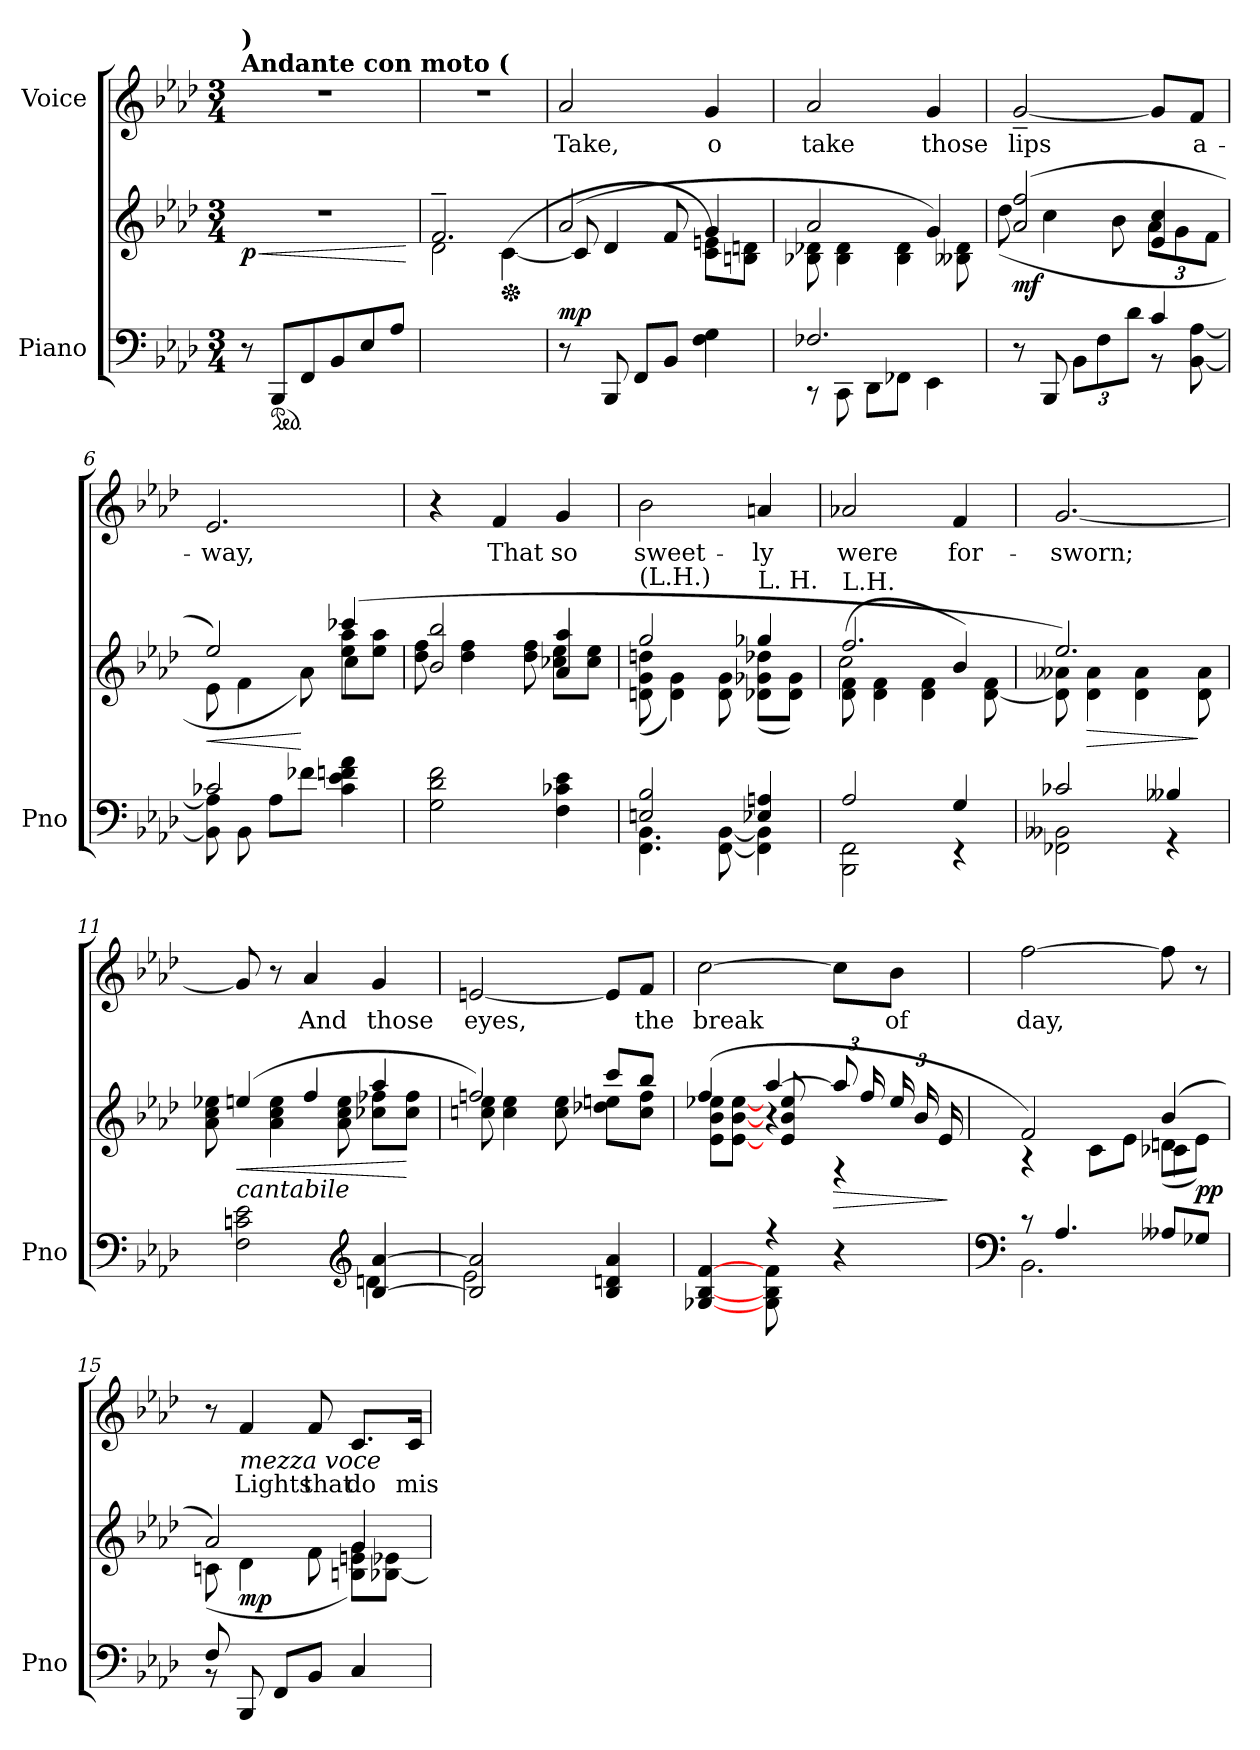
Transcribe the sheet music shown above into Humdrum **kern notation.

**kern	**kern	**dynam	**kern	**text
*part2	*part2	*part2	*part1	*part1
*staff3	*staff2	*staff2/3	*staff1	*staff1
*I"Piano	*	*	*I"Voice	*
*I'Pno	*	*	*	*
*clefF4	*clefG2	*	*clefG2	*
*k[b-e-a-d-]	*k[b-e-a-d-]	*	*k[b-e-a-d-]	*
*M3/4	*M3/4	*	*M3/4	*
*MM72	*MM72	*	*MM72	*
=1	=1	=1	=1	=1
!	!	!	!LO:TX:a:B:t=Andante con moto  (	!
!	!	!	!LO:TX:a:B:t=)	!
!	!	!LO:HP:b	!	!
!	!	!LO:DY:n=1:b	!	!
8r	2.r	< p	2.r	.
*ped	*	*	*	*
(<8BBB-/L	.	.	.	.
8FF/	.	.	.	.
8BB-/	.	.	.	.
8E-/	.	.	.	.
8A-/J	.	.	.	.
.	.	[	.	.
=2	=2	=2	=2	=2
*	*^	*	*	*
2.ryy	2.f~>/	2d-\	.	2.r	.
*	*Xped	*	*	*	*
.	.	(<[<4c\)	.	.	.
=3	=3	=3	=3	=3	=3
!	!	!	!LO:DY:a=2	!	!LO:LY:b
8r	(2a-/	8c/]	mp	2a-/	Take,
8BBB-/	.	4d-/	.	.	.
8FF/L	.	.	.	.	.
8BB-/J	.	8f/	.	.	.
!	!	!	!	!	!LO:LY:b
4F\ 4G\	4g/	8c\ 8en\L)	.	4g/	o
.	.	8Bn\ 8dn\J	.	.	.
=4	=4	=4	=4	=4	=4
*^	*	*	*	*	*
!	!	!	!	!	!	!LO:LY:b
2.F-X/	8r	2a-/	8B-X\ 8d-X\	.	2a-/	take
.	8CC\	.	4B-\ 4d-\	.	.	.
.	8DD-\L	.	.	.	.	.
.	8FF-X\J	.	4B-\ 4d-\	.	.	.
!	!	!	!	!	!	!LO:LY:b
.	4EE-\	4g/)	.	.	4g/	those
.	.	.	8B--X\ 8d-\	.	.	.
!!LO:LB:g=z
=5	=5	=5	=5	=5	=5	=5
!	!	!	!	!LO:DY:b	!	!LO:LY:b
8r	2ryy	(2a-/ 2ff/	(8dd-\	mf	[2g~>/	lips
8BBB-/	.	.	4cc\	.	.	.
*Xbrackettup	*	*	*	*	*	*
12BB-\L	.	.	.	.	.	.
12F\	.	.	.	.	.	.
.	.	.	8b-\	.	.	.
12d-\J	.	.	.	.	.	.
*	*	*	*Xbrackettup	*	*	*
4c/	8r	4e-/ 4cc/	12a-\L	.	8g/L]	.
.	.	.	12g\	.	.	.
!	!	!	!	!	!	!LO:LY:b
.	[8BB-\ [8A-\	.	.	.	8f/J	a-
.	.	.	12f\J	.	.	.
=6	=6	=6	=6	=6	=6	=6
!	!	!	!	!LO:HP:b	!	!LO:LY:b
*	*	*	*^	*	*	*
2c-X/	8BB-\] 8A-\]	2ee-/)	8e-\	2ryy	<	2.e-/	-way,
.	8BB-\	.	4f\	.	.	.	.
.	8A-\L	.	.	.	.	.	.
.	8f-X\J	.	8a-\)	.	[	.	.
4c-\ 4e-\ 4fn\ 4a-\	4ryy	(4ccc-X/	8ee-\ 8aa-\L	4cc\	.	.	.
.	.	.	8ee-\ 8aa-\J	.	.	.	.
*v	*v	*	*	*	*	*	*
*	*	*v	*v	*	*	*
=7	=7	=7	=7	=7	=7
2G\ 2d-\ 2f\	2b-/ 2bb-/	8dd-\ 8ff\	.	4r	.
.	.	4dd-\ 4ff\	.	.	.
!	!	!	!	!	!LO:LY:b
.	.	.	.	4f/	That
.	.	8dd-\ 8ff\	.	.	.
!	!	!	!	!	!LO:LY:b
4F\ 4c-X\ 4e-\	4a-/ 4aa-/	8cc-X\ 8ee-\L	.	4g/	so
.	.	8cc-\ 8ee-\J	.	.	.
=8	=8	=8	=8	=8	=8
*^	*	*	*	*	*
!	!	!LO:TX:a:t=(L.H.)	!	!	!	!
!	!	!	!	!	!	!LO:LY:b
2En/ 2B-/	4.FF\ 4.BB-\	2gg/	(>8dn\ 8g\ 8ddn\	.	2b-\	sweet-
.	.	.	4d\ 4g\)	.	.	.
.	[8FF\ [8BB-\	.	8d\ 8g\	.	.	.
!	!	!LO:TX:a:t=L. H.	!	!	!	!
!	!	!	!	!	!	!LO:LY:b
4E-X/ 4An/	4FF\] 4BB-\]	4gg-X/	(>8d-X\ 8g-X\ 8dd-X\L	.	4an/	-ly
.	.	.	8d-\ 8g-\J)	.	.	.
!!LO:LB:g=z
=9	=9	=9	=9	=9	=9	=9
*	*	*	*^	*	*	*
!	!	!LO:TX:a:t=L.H.	!	!	!	!	!
!	!	!	!	!	!	!	!LO:LY:b
2A-/	2BBB-\ 2FF\	2.ff/	8d-\ 8f\	(2cc\	.	2a-X/	were
.	.	.	4d-\ 4f\	.	.	.	.
.	.	.	4d-\ 4f\	.	.	.	.
!	!	!	!	!	!	!	!LO:LY:b
4G/	4r	.	.	4b-/)	.	4f/	for-
.	.	.	[8d-\ 8f\	.	.	.	.
*	*	*	*v	*v	*	*	*
=10	=10	=10	=10	=10	=10	=10
!	!	!	!	!	!	!LO:LY:b
2c-X/	2FF-X\ 2BB--X\	2.ee-/)	8d-\] 8a--X\	.	[2.g/	-sworn;
!	!	!	!	!LO:HP:b	!	!
.	.	.	4d-\ 4a--\	>	.	.
.	.	.	4d-\ 4a--\	.	.	.
4B--X/	4r	.	.	.	.	.
.	.	.	8d-\ 8a--\	]	.	.
=11	=11	=11	=11	=11	=11	=11
!	!	!LO:TX:b:i:t=cantabile	!	!	!	!
!	!	!	!	!LO:HP:b	!	!
2F\ 2cn\ 2e-\	2ryy	(4een/	8a-\ 8cc\ 8ee-X\	<	8g/]	.
.	.	.	4a-\ 4cc\ 4ee-\	.	8r	.
!	!	!	!	!	!	!LO:LY:b
.	.	4ff/	.	.	4a-/	And
.	.	.	8a-\ 8cc\ 8ee-\	.	.	.
*clefG2	*	*	*	*	*	*
!	!	!	!	!	!	!LO:LY:b
[<4B-/ [4a-/	4dn\	4aa-/	8cc-X\ 8ff-X\L	.	4g/	those
.	.	.	8cc-\ 8ff-\J	[	.	.
=12	=12	=12	=12	=12	=12	=12
!	!	!	!	!	!	!LO:LY:b
2B-/] 2a-/]	2e-\	2ffn/)	8ccn\ 8ee-i\	.	[2en/	eyes,
.	.	.	4cc\ 4ee-\	.	.	.
.	.	.	8cc\ 8ee-\	.	.	.
4B-/ 4dn/ 4a-/	4ryy	8ccc/L	8dd-X\ 8een\L	.	8e/L]	.
!	!	!	!	!	!	!LO:LY:b
.	.	8bb-/J	8cc\ 8ff\J	.	8f/J	the
!!LO:PB:g=z
=13	=13	=13	=13	=13	=13	=13
*	*	*	*^	*	*	*
!	!	!	!	!	!	!	!LO:LY:b
[4G-X/ [4B-/ [4f/	4ryy	(4ff/	8e-\ 8b-\ 8ee-X\L	4ryy	.	[2cc\	break
.	.	.	[8e-\ [8b-\ [8ee-\J	.	.	.	.
4r	8G- 8B- 8f	[4aa-/	4r	8e- 8b- 8ee-	.	.	.
.	4.ryy	.	.	4.ryy	.	.	.
!	!	!	!	!	!LO:HP:b	!	!
4r	.	12aa-/L]	4r	.	>	8cc\L]	.
.	.	24ff/L	.	.	.	.	.
!	!	!	!	!	!	!	!LO:LY:b
.	.	24ee-/L	.	.	.	8b-\J	of
.	.	24b-/	.	.	.	.	.
.	.	24e-/JJ	.	.	.	.	.
*v	*v	*	*	*	*	*	*
*	*v	*v	*v	*	*	*
.	.	]	.	.
=14	=14	=14	=14	=14
*clefF4	*	*	*	*
*^	*^	*	*	*
*	*	*	*^	*	*	*
!	!	!	!	!	!	!	!LO:LY:b
*	*	*	*	*	*	*^	*
8r	2.BB-\	2f/)	4r	2ryy	.	[2ff\	4ryy	day,
4.A-/	.	.	.	.	.	.	.	.
.	.	.	8c\L	.	.	.	4ryy	.
.	.	.	8e-\J	.	.	.	.	.
!	!	!	!	!	!LO:DY:a	!	!	!
!	!	!	!	!	!LO:DY:n=1:a	!	!	!
!	!	!	!	!	!LO:DY:n=2:a	!	!	!
!	!	!	!	!	!LO:DY:n=3:a	!	!	!
8A--X/L	.	(4b-/	(8dn\L	4c-X\	other-dynamics sfz other-dynamics sfz	8ff\]	4ryy	.
!	!	!	!	!	!LO:DY:n=4:b	!	!	!
8G-X/J	.	.	8e-\J)	.	pp	8r	.	.
*	*	*	*	*	*	*v	*v	*
=15	=15	=15	=15	=15	=15	=15	=15
8F/	8r	2a-/)	(8cn\	2ryy	.	8r	.
!	!	!	!	!	!	!LO:TX:b:i:t=mezza voce	!
!	!	!	!	!	!LO:DY:b	!	!LO:LY:b
8BBB-/	2ryy	.	4d-\	.	mp	4f/	Lights
8FF/L	.	.	.	.	.	.	.
!	!	!	!	!	!	!	!LO:LY:b
8BB-/J	.	.	8f\	.	.	8f/	that
!	!	!	!	!	!	!	!LO:LY:b
4C/	.	4g/	8Bn\ 8en\L)	4g\	.	8.c/L	do
.	8ryy	.	[8B-X\ 8e-X\J	.	.	.	.
!	!	!	!	!	!	!	!LO:LY:b
.	.	.	.	.	.	16c/Jk	mis-
*v	*v	*	*	*	*	*	*
*	*v	*v	*v	*	*	*
=	=	=	=	=
*-	*-	*-	*-	*-
